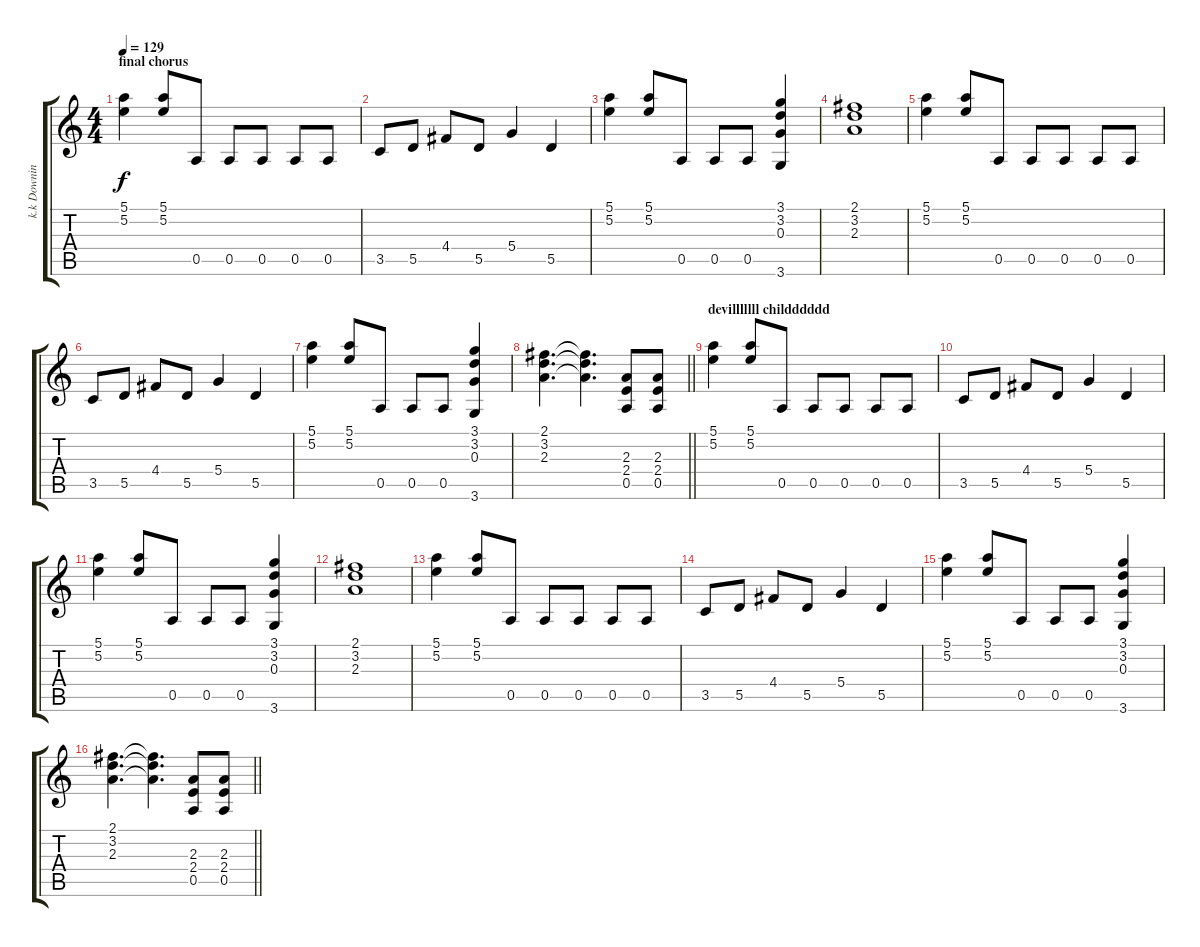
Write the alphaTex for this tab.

\track ("k.k Downing" "k.k Downin") {instrument distortionguitar}
\staff {score tabs}
\tuning (E4 B3 G3 D3 A2 E2) {hide}
\ts (4 4)
\section ("" "final chorus")
\tempo 129
\clef g2
\ks c
(5.1 5.2).4{dy f} (5.1 5.2).8 0.5.8 0.5.8 0.5.8 0.5.8 0.5.8 |
3.5.8 5.5.8 4.4.8 5.5.8 5.4.4 5.5.4 |
(5.1 5.2).4 (5.1 5.2).8 0.5.8 0.5.8 0.5.8 (3.1 3.2 0.3 3.6).4 |
(2.1 3.2 2.3).1 |
(5.1 5.2).4 (5.1 5.2).8 0.5.8 0.5.8 0.5.8 0.5.8 0.5.8 |
3.5.8 5.5.8 4.4.8 5.5.8 5.4.4 5.5.4 |
(5.1 5.2).4 (5.1 5.2).8 0.5.8 0.5.8 0.5.8 (3.1 3.2 0.3 3.6).4 |
\barLineRight lightlight
(2.1 3.2 2.3).4{d} (2.1{t} 3.2{t} 2.3{t}).4{d} (2.3 2.4 0.5).8 (2.3 2.4 0.5).8 |
\section ("" "devilllllll childddddd")
(5.1 5.2).4 (5.1 5.2).8 0.5.8 0.5.8 0.5.8 0.5.8 0.5.8 |
3.5.8 5.5.8 4.4.8 5.5.8 5.4.4 5.5.4 |
(5.1 5.2).4 (5.1 5.2).8 0.5.8 0.5.8 0.5.8 (3.1 3.2 0.3 3.6).4 |
(2.1 3.2 2.3).1 |
(5.1 5.2).4 (5.1 5.2).8 0.5.8 0.5.8 0.5.8 0.5.8 0.5.8 |
3.5.8 5.5.8 4.4.8 5.5.8 5.4.4 5.5.4 |
(5.1 5.2).4 (5.1 5.2).8 0.5.8 0.5.8 0.5.8 (3.1 3.2 0.3 3.6).4 |
\barLineRight lightlight
(2.1 3.2 2.3).4{d} (2.1{t} 3.2{t} 2.3{t}).4{d} (2.3 2.4 0.5).8 (2.3 2.4 0.5).8
